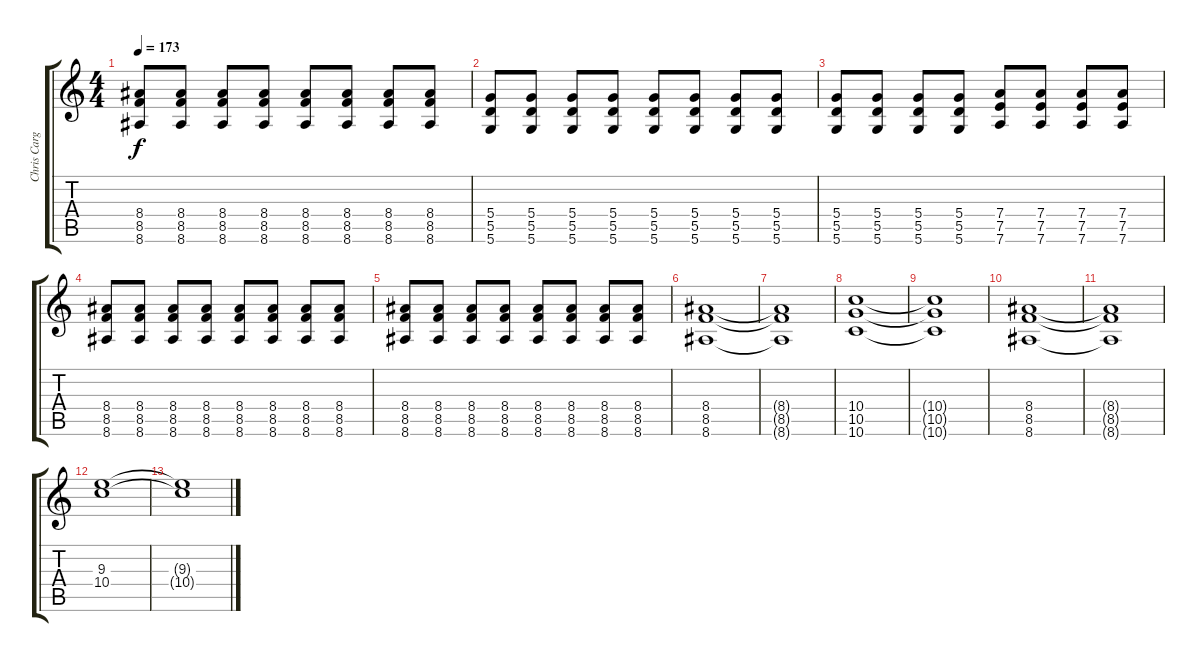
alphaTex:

\track ("Chris Cargile" "Chris Carg") {instrument distortionguitar}
\staff {score tabs}
\tuning (E4 B3 G3 D3 A2 D2) {hide}
\ts (4 4)
\tempo 173
\clef g2
\ks c
(8.4 8.5 8.6).8{dy f} (8.4 8.5 8.6).8 (8.4 8.5 8.6).8 (8.4 8.5 8.6).8 (8.4 8.5 8.6).8 (8.4 8.5 8.6).8 (8.4 8.5 8.6).8 (8.4 8.5 8.6).8 |
(5.4 5.5 5.6).8 (5.4 5.5 5.6).8 (5.4 5.5 5.6).8 (5.4 5.5 5.6).8 (5.4 5.5 5.6).8 (5.4 5.5 5.6).8 (5.4 5.5 5.6).8 (5.4 5.5 5.6).8 |
(5.4 5.5 5.6).8 (5.4 5.5 5.6).8 (5.4 5.5 5.6).8 (5.4 5.5 5.6).8 (7.4 7.5 7.6).8 (7.4 7.5 7.6).8 (7.4 7.5 7.6).8 (7.4 7.5 7.6).8 |
(8.4 8.5 8.6).8 (8.4 8.5 8.6).8 (8.4 8.5 8.6).8 (8.4 8.5 8.6).8 (8.4 8.5 8.6).8 (8.4 8.5 8.6).8 (8.4 8.5 8.6).8 (8.4 8.5 8.6).8 |
(8.4 8.5 8.6).8 (8.4 8.5 8.6).8 (8.4 8.5 8.6).8 (8.4 8.5 8.6).8 (8.4 8.5 8.6).8 (8.4 8.5 8.6).8 (8.4 8.5 8.6).8 (8.4 8.5 8.6).8 |
(8.4 8.5 8.6).1 |
(8.4{t} 8.5{t} 8.6{t}).1 |
(10.4 10.5 10.6).1 |
(10.4{t} 10.5{t} 10.6{t}).1 |
(8.4 8.5 8.6).1 |
(8.4{t} 8.5{t} 8.6{t}).1 |
(9.3 10.4).1 |
(9.3{t} 10.4{t}).1
